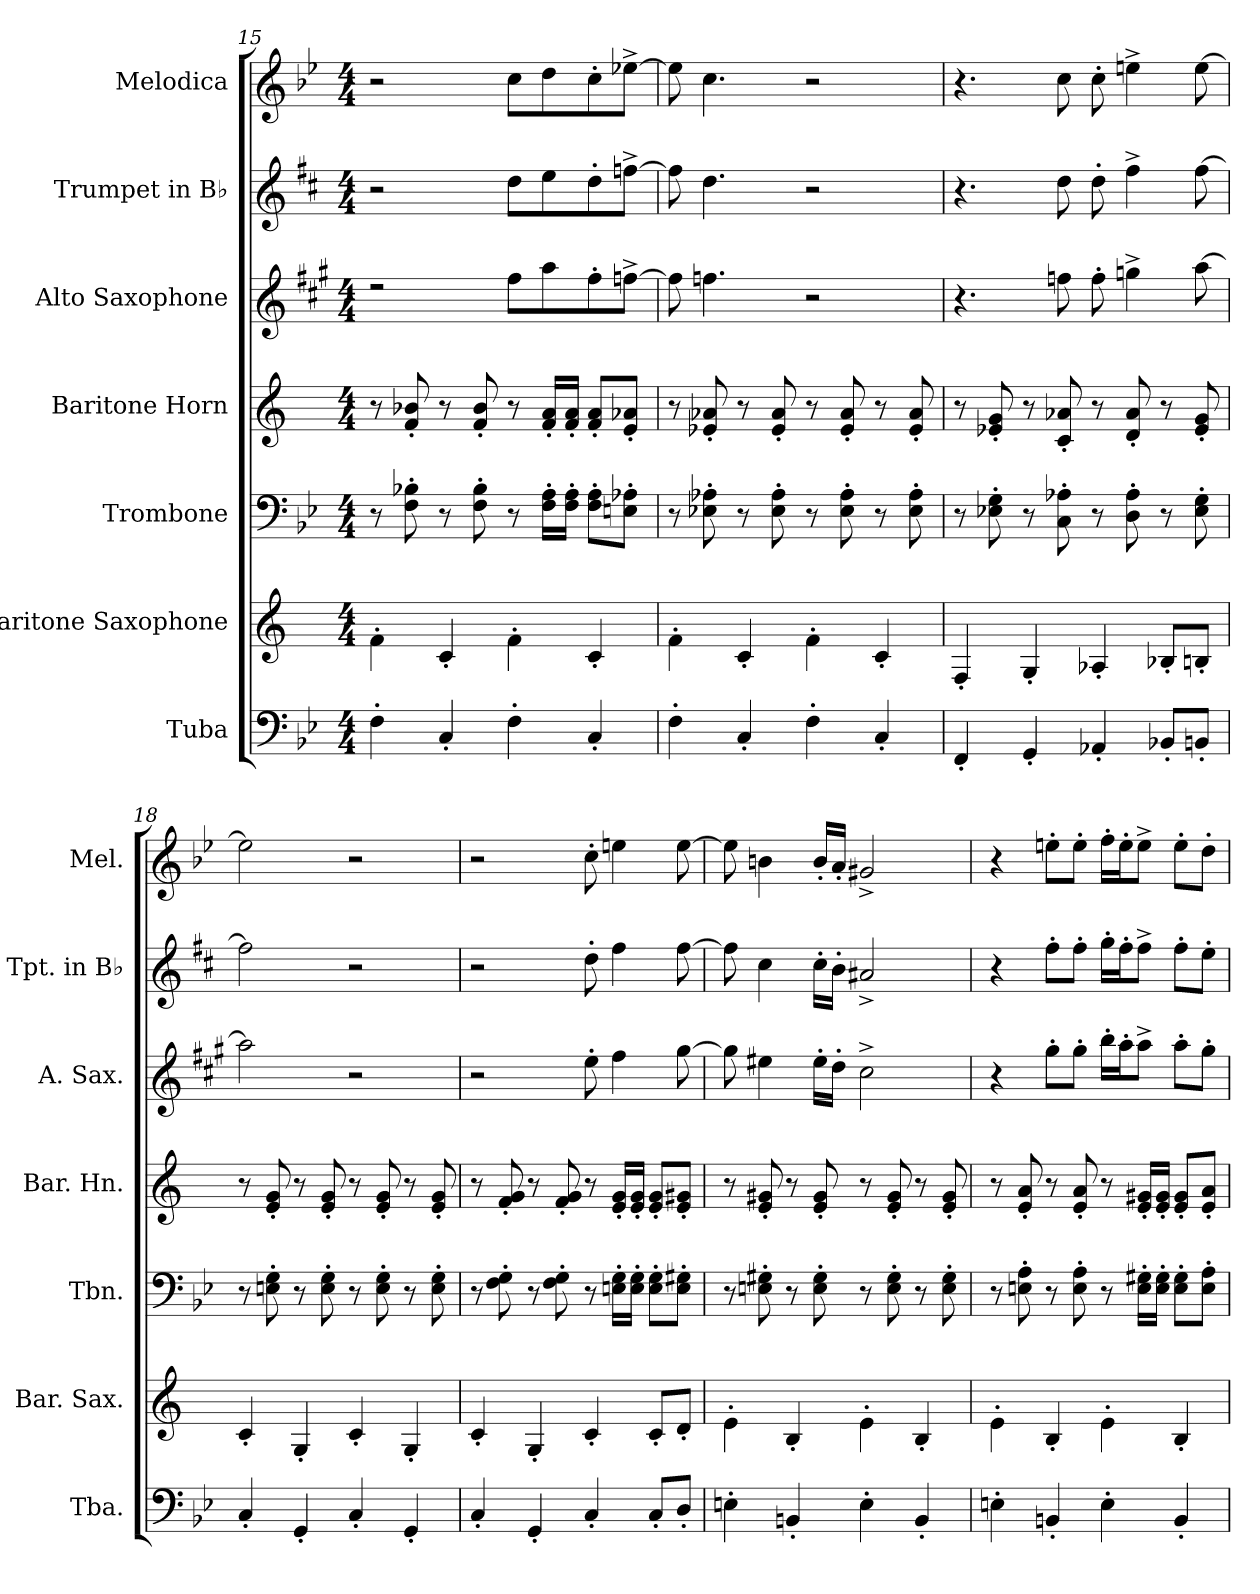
**kern	**kern	**kern	**kern	**kern	**kern	**kern
*part7	*part6	*part5	*part4	*part3	*part2	*part1
*staff7	*staff6	*staff5	*staff4	*staff3	*staff2	*staff1
*I"Tuba	*I"Baritone Saxophone	*I"Trombone	*I"Baritone Horn	*I"Alto Saxophone	*I"Trumpet in B♭	*I"Melodica
*I'Tba.	*I'Bar. Sax.	*I'Tbn.	*I'Bar. Hn.	*I'A. Sax.	*I'Tpt. in B♭	*I'Mel.
*clefF4	*clefG2	*clefF4	*clefG2	*clefG2	*clefG2	*clefG2
*	*ITrd12c21	*	*ITrd8c14	*ITrd5c9	*ITrd1c2	*
*k[b-e-]	*k[]	*k[b-e-]	*k[]	*k[]	*k[]	*k[b-e-]
*M4/4	*M4/4	*M4/4	*M4/4	*M4/4	*M4/4	*M4/4
=15	=15	=15	=15	=15	=15	=15
4F'\	4F'\	8r	8r	2rdd	2r	2r
.	.	8F\' 8B-X\'	8F/' 8B-X/'	.	.	.
4C'/	4C'/	8r	8r	.	.	.
.	.	8F\' 8B-\'	8F/' 8B-/'	.	.	.
4F'\	4F'\	8r	8r	8a\L	8cc\L	8cc\L
.	.	16F\' 16A\'LL	16F/' 16A/'LL	8cc\	8dd\	8dd\
.	.	16F\' 16A\'JJ	16F/' 16A/'JJ	.	.	.
4C'/	4C'/	8F\' 8A\'L	8F/' 8A/'L	8a'\	8cc'\	8cc'\
.	.	8E\' 8A-X\'J	8E/' 8A-X/'J	[8a-X^\J	[8ee-X^\J	[8ee-X^\J
!!LO:LB:g=z
=16	=16	=16	=16	=16	=16	=16
4F'\	4F'\	8r	8r	8a-\]	8ee-\]	8ee-\]
.	.	8E-X\' 8A-X\'	8E-X/' 8A-X/'	4.a-X\	4.cc\	4.cc\
4C'/	4C'/	8r	8r	.	.	.
.	.	8E-\' 8A-\'	8E-/' 8A-/'	.	.	.
4F'\	4F'\	8r	8r	2r	2r	2r
.	.	8E-\' 8A-\'	8E-/' 8A-/'	.	.	.
4C'/	4C'/	8r	8r	.	.	.
.	.	8E-\' 8A-\'	8E-/' 8A-/'	.	.	.
=17	=17	=17	=17	=17	=17	=17
4FF'/	4FF'/	8r	8r	4.r	4.r	4.r
.	.	8E-X\' 8G\'	8E-X/' 8G/'	.	.	.
4GG'/	4GG'/	8r	8r	.	.	.
.	.	8C\' 8A-X\'	8C/' 8A-X/'	8a-X\	8cc\	8cc\
4AA-X'/	4AA-X'/	8r	8r	8a-'\	8cc'\	8cc'\
.	.	8D\' 8A-\'	8D/' 8A-/'	4b-X^\	4ee^\	4ee^\
8BB-X'/L	8BB-X'/L	8r	8r	.	.	.
8BBn'/J	8BBn'/J	8E-\' 8G\'	8E-/' 8G/'	[8cc\	[8ee\	[8ee\
=18	=18	=18	=18	=18	=18	=18
4C'/	4C'/	8r	8r	2cc\]	2ee\]	2ee\]
.	.	8E\' 8G\'	8E/' 8G/'	.	.	.
4GG'/	4GG'/	8r	8r	.	.	.
.	.	8E\' 8G\'	8E/' 8G/'	.	.	.
4C'/	4C'/	8r	8r	2r	2r	2r
.	.	8E\' 8G\'	8E/' 8G/'	.	.	.
4GG'/	4GG'/	8r	8r	.	.	.
.	.	8E\' 8G\'	8E/' 8G/'	.	.	.
!!LO:PB:g=z
=19	=19	=19	=19	=19	=19	=19
4C'/	4C'/	8r	8r	2r	2r	2r
.	.	8F\' 8G\'	8F/' 8G/'	.	.	.
4GG'/	4GG'/	8r	8r	.	.	.
.	.	8F\' 8G\'	8F/' 8G/'	.	.	.
4C'/	4C'/	8r	8r	8g'\	8cc'\	8cc'\
.	.	16E\' 16G\'LL	16E/' 16G/'LL	4a\	4ee\	4ee\
.	.	16E\' 16G\'JJ	16E/' 16G/'JJ	.	.	.
8C'/L	8C'/L	8E\' 8G\'L	8E/' 8G/'L	.	.	.
8D'/J	8D'/J	8E\' 8G#X\'J	8E/' 8G#X/'J	[8b\	[8ee\	[8ee\
=20	=20	=20	=20	=20	=20	=20
4E'\	4E'\	8r	8r	8b\]	8ee\]	8ee\]
.	.	8E\' 8G#X\'	8E/' 8G#X/'	4g#X\	4b\	4b\
4BB'/	4BB'/	8r	8r	.	.	.
.	.	8E\' 8G#\'	8E/' 8G#/'	16g#'\LL	16b'\LL	16b'/LL
.	.	.	.	16f'\JJ	16a'\JJ	16a'/JJ
4E'\	4E'\	8r	8r	2e^\	2g#X^/	2g#X^/
.	.	8E\' 8G#\'	8E/' 8G#/'	.	.	.
4BB'/	4BB'/	8r	8r	.	.	.
.	.	8E\' 8G#\'	8E/' 8G#/'	.	.	.
=21	=21	=21	=21	=21	=21	=21
4E'\	4E'\	8r	8r	4r	4r	4r
.	.	8E\' 8A\'	8E/' 8A/'	.	.	.
4BB'/	4BB'/	8r	8r	8b'\L	8ee'\L	8ee'\L
.	.	8E\' 8A\'	8E/' 8A/'	8b'\J	8ee'\J	8ee'\J
4E'\	4E'\	8r	8r	16dd'\LL	16ff'\LL	16ff'\LL
.	.	.	.	16cc'\J	16ee'\J	16ee'\J
.	.	16E\' 16G#X\'LL	16E/' 16G#X/'LL	8cc^\J	8ee^\J	8ee^\J
.	.	16E\' 16G#\'JJ	16E/' 16G#/'JJ	.	.	.
4BB'/	4BB'/	8E\' 8G#\'L	8E/' 8G#/'L	8cc'\L	8ee'\L	8ee'\L
.	.	8E\' 8A\'J	8E/' 8A/'J	8b'\J	8dd'\J	8dd'\J
=	=	=	=	=	=	=
*-	*-	*-	*-	*-	*-	*-
